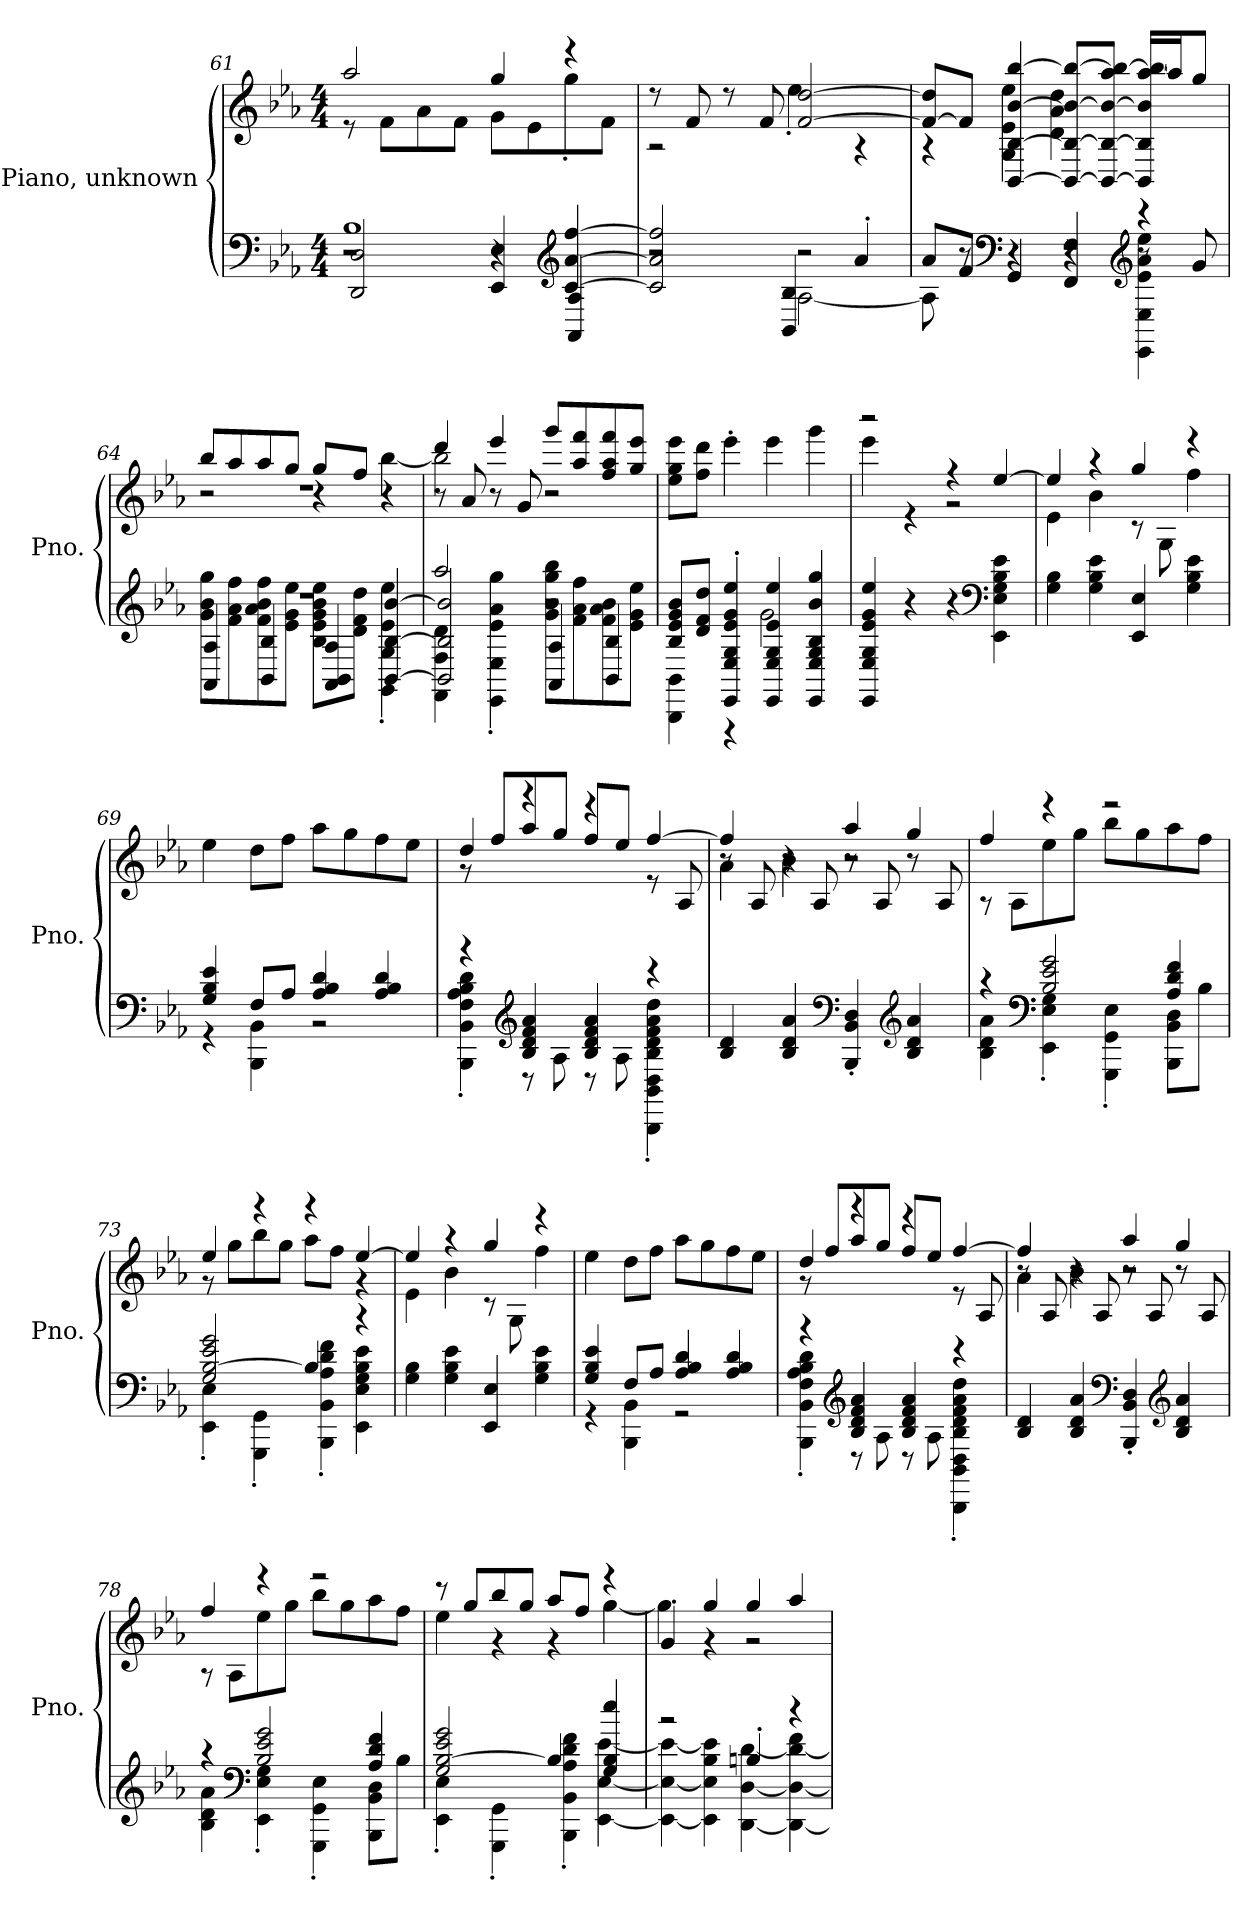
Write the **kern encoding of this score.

**kern	**kern
*part1	*part1
*staff2	*staff1
*I"Piano, unknown	*
*I'Pno.	*
*clefF4	*clefG2
*k[b-e-a-]	*k[b-e-a-]
*M4/4	*M4/4
=61	=61
*^	*^
*	*^	*	*
2r	1B-	2DD/ 2D/	2aa-/	8r
.	.	.	.	8f\L
.	.	.	.	8a-\
.	.	.	.	8f\J
4r	.	4EE-/ 4E-/	4gg/	8g\L
.	.	.	.	8e-\
*clefG2	*	*	*	*
[4c/ [4a-/ [4ff/	.	4AA-/ 4A-/	4r	8gg'\
.	.	.	.	8f\J
=62	=62	=62	=62	=62
2c/] 2a-/] 2ff/]	2r	2r	8r	2r
.	.	.	8f/	.
.	.	.	8r	.
.	.	.	8f/	.
2r	[2A-\	4BB-/ 4B-/	[2f/ [2dd/	4ee-'\
.	.	4a-'/	.	4r
!!LO:LB:g=z	!!
=63	=63	=63	=63	=63
1r	8A-\]	8a-/L	8f/_ 8dd/]L	4r
.	8r	8f/J	8f/J]	.
*clefF4	*	*	*	*
.	4r	4GG/	[4BB-/ [4B-/ [4b-/ [4bb-/	4G\ 4e-\ 4ee-\
.	4r	4FF/ 4F/	8BB-/_ 8B-/_ 8b-/_ 8bb-/_L	4d\ 4a-\ 4dd\
.	.	.	8BB-/_ 8B-/_ 8b-/_ 8aa-/ 8bb-/_J	.
*clefG2	*	*	*	*
.	4EE-\ 4E-\ 4e-\ 4a-\ 4ee-\	8r	16BB-/] 16B-/] 16b-/] [16aa-/ 16bb-/]LL	4r
.	.	.	16aa-/J]	.
.	.	8g/	8gg/J	.
=64	=64	=64	=64	=64
*	*	*	*	*^
1r	8g\ 8b-\ 8gg\L	4AA-/ 4A-/	1r	2r	8bb-/L
.	8f\ 8a-\ 8ff\	.	.	.	8aa-/
.	8f\ 8a-\ 8b-\ 8ff\	4BB-/ 4B-/	.	.	8aa-/
.	8e-\ 8g\ 8ee-\J	.	.	.	8gg/J
.	8B-\ 8e-\ 8g\ 8b-\ 8ee-\L	4AA-/ 4BB-/ 4A-/	.	4r	8gg/L
.	8d\ 8f\ 8dd\J	.	.	.	8ff/J
.	4GG\' 4G\' 4e-\' 4ee-\'	[4BB-/ [4B-/ [4b-/	.	[4bb-\	4r
=65	=65	=65	=65	=65	=65
2aa-/	4FF\ 4F\ 4d\	2BB-/] 2B-/] 2b-/]	4ddd/	2bb-\]	8r
.	.	.	.	.	8a-/
.	4EE-\' 4E-\' 4e-\' 4a-\' 4gg\'	.	4eee-/	.	8r
.	.	.	.	.	8g/
2r	8g\ 8b-\ 8gg\ 8bb-\L	4AA-/ 4A-/	2r	2r	8ggg/L
.	8f\ 8a-\ 8ff\	.	.	.	8aa-/ 8fff/
.	8f\ 8a-\ 8b-\	4BB-/ 4B-/	.	.	8ff/ 8aa-/ 8fff/
.	8e-\ 8g\ 8ee-\J	.	.	.	8gg/ 8eee-/J
*	*v	*v	*	*	*
*	*	*v	*v	*v
!!LO:LB:g=z
=66	=66	=66
8B-/ 8e-/ 8g/ 8b-/L	4BBB-\ 4BB-\	8ee-\ 8gg\ 8eee-\L
8d/ 8f/ 8dd/J	.	8ff\ 8ddd\J
4EE-/' 4E-/' 4G/' 4e-/' 4g/' 4ee-/'	4r	4eee-'\
4EE-/ 4E-/ 4G/ 4e-/ 4ee-/	2g\	4eee-\
4EE-/ 4E-/ 4G/ 4B-/ 4b-/ 4gg/	.	4ggg\
*v	*v	*
=67	=67
*	*^
4EE-/ 4E-/ 4G/ 4e-/ 4g/ 4ee-/	2r	4eee-\
4r	.	4r
4r	4r	2r
*clefF4	*	*
4EE-\ 4E-\ 4G\ 4B-\ 4e-\	[4ee-/	.
=68	=68	=68
4G\ 4B-\	4ee-/]	4e-\
4G\ 4B-\ 4e-\	4r	4b-\
4EE-/ 4E-/	4gg/	8r
.	.	8G\
4G\ 4B-\ 4e-\	4r	4ff\
*	*v	*v
=69	=69
*^	*
4G/ 4B-/ 4e-/	4r	4ee-\
8F/L	4BBB-\ 4BB-\	8dd\L
8A-/J	.	8ff\J
4A-/ 4B-/ 4d/	2r	8aa-\L
.	.	8gg\
4A-/ 4B-/ 4d/	.	8ff\
.	.	8ee-\J
=70	=70	=70
*	*	*^
4r	4BBB-\' 4BB-\' 4F\' 4A-\' 4B-\' 4d\'	4dd/	8r
.	.	.	8ff/L
*clefG2	*	*	*
4B-/ 4d/ 4f/ 4a-/	8r	4r	8aa-/
.	8A-\	.	8gg/J
4B-/ 4d/ 4f/ 4a-/	8r	4r	8ff/L
.	8A-\	.	8ee-/J
4r	4BBB-\' 4BB-\' 4D\' 4B-\' 4d\' 4f\' 4a-\' 4dd\'	[4ff/	8r
.	.	.	8A-/
*v	*v	*	*
!!LO:LB:g=z
=71	=71	=71
*	*	*^
4B-/ 4d/	4ff/]	4a-\	8r
.	.	.	8A-/
4B-/ 4d/ 4a-/	4r	4b-\	8r
.	.	.	8A-/
*clefF4	*	*	*
4BBB-/' 4BB-/' 4D/'	4aa-/	2r	8r
.	.	.	8A-/
*clefG2	*	*	*
4B-/ 4d/ 4a-/	4gg/	.	8r
.	.	.	8A-/
*	*	*v	*v
=72	=72	=72
*^	*	*
4r	4B-\ 4d\ 4a-\	4ff/	8r
.	.	.	8A-\L
*clefF4	*	*	*
2B-/ 2e-/ 2g/	4EE-\' 4E-\' 4G\'	4r	8ee-\
.	.	.	8gg\J
.	4GGG\' 4GG\' 4E-\'	2r	8bb-\L
.	.	.	8gg\
4A-/ 4d/ 4f/	8BBB-\ 8BB-\ 8D\L	.	8aa-\
.	8B-\J	.	8ff\J
=73	=73	=73	=73
2G/ [2B-/ 2e-/ 2g/	4EE-\' 4E-\'	4ee-/	8r
.	.	.	8gg\L
.	4GGG\' 4GG\'	4r	8bb-\
.	.	.	8gg\J
4B-/]	4BBB-\' 4BB-\' 4A-\' 4d\' 4f\'	4r	8aa-\L
.	.	.	8ff\J
4r	4EE-\ 4E-\ 4G\ 4B-\ 4e-\	[4ee-/	4r
*v	*v	*	*
=74	=74	=74
4G\ 4B-\	4ee-/]	4e-\
4G\ 4B-\ 4e-\	4r	4b-\
4EE-/ 4E-/	4gg/	8r
.	.	8G\
4G\ 4B-\ 4e-\	4r	4ff\
*	*v	*v
=75	=75
*^	*
4G/ 4B-/ 4e-/	4r	4ee-\
8F/L	4BBB-\ 4BB-\	8dd\L
8A-/J	.	8ff\J
4A-/ 4B-/ 4d/	2r	8aa-\L
.	.	8gg\
4A-/ 4B-/ 4d/	.	8ff\
.	.	8ee-\J
!!LO:LB:g=z
=76	=76	=76
*	*	*^
4r	4BBB-\' 4BB-\' 4F\' 4A-\' 4B-\' 4d\'	4dd/	8r
.	.	.	8ff/L
*clefG2	*	*	*
4B-/ 4d/ 4f/ 4a-/	8r	4r	8aa-/
.	8A-\	.	8gg/J
4B-/ 4d/ 4f/ 4a-/	8r	4r	8ff/L
.	8A-\	.	8ee-/J
4r	4BBB-\' 4BB-\' 4D\' 4B-\' 4d\' 4f\' 4a-\' 4dd\'	[4ff/	8r
.	.	.	8A-/
*v	*v	*	*
=77	=77	=77
*	*	*^
4B-/ 4d/	4ff/]	4a-\	8r
.	.	.	8A-/
4B-/ 4d/ 4a-/	4r	4b-\	8r
.	.	.	8A-/
*clefF4	*	*	*
4BBB-/' 4BB-/' 4D/'	4aa-/	2r	8r
.	.	.	8A-/
*clefG2	*	*	*
4B-/ 4d/ 4a-/	4gg/	.	8r
.	.	.	8A-/
*	*	*v	*v
=78	=78	=78
*^	*	*
4r	4B-\ 4d\ 4a-\	4ff/	8r
.	.	.	8A-\L
*clefF4	*	*	*
2B-/ 2e-/ 2g/	4EE-\' 4E-\' 4G\'	4r	8ee-\
.	.	.	8gg\J
.	4GGG\' 4GG\' 4E-\'	2r	8bb-\L
.	.	.	8gg\
4A-/ 4d/ 4f/	8BBB-\ 8BB-\ 8D\L	.	8aa-\
.	8B-\J	.	8ff\J
=79	=79	=79	=79
2G/ [2B-/ 2e-/ 2g/	4EE-\' 4E-\'	8r	4ee-\
.	.	8gg/L	.
.	4GGG\' 4GG\'	8bb-/	4r
.	.	8gg/J	.
4B-/]	4BBB-\' 4BB-\' 4A-\' 4d\' 4f\'	8aa-/L	4r
.	.	8ff/J	.
4G/ 4B-/ 4ee-/	[4EE-\ [4E-\ [4e-\	4r	[4gg\
!!LO:LB:g=z	!!
=80	=80	=80	=80
2r	4EE-\_ 4E-\_ 4e-\_	4g'/	4gg\]
.	4EE-\] 4E-\] 4B-\ 4e-\]	4gg/	4r
4Bn'/	[4DD\ [4D\ [4d\	4gg/	2r
4r	4DD\_ 4D\_ 4d\_ 4f\	4aa-/	.
*v	*v	*	*
*	*v	*v
=	=
*-	*-
